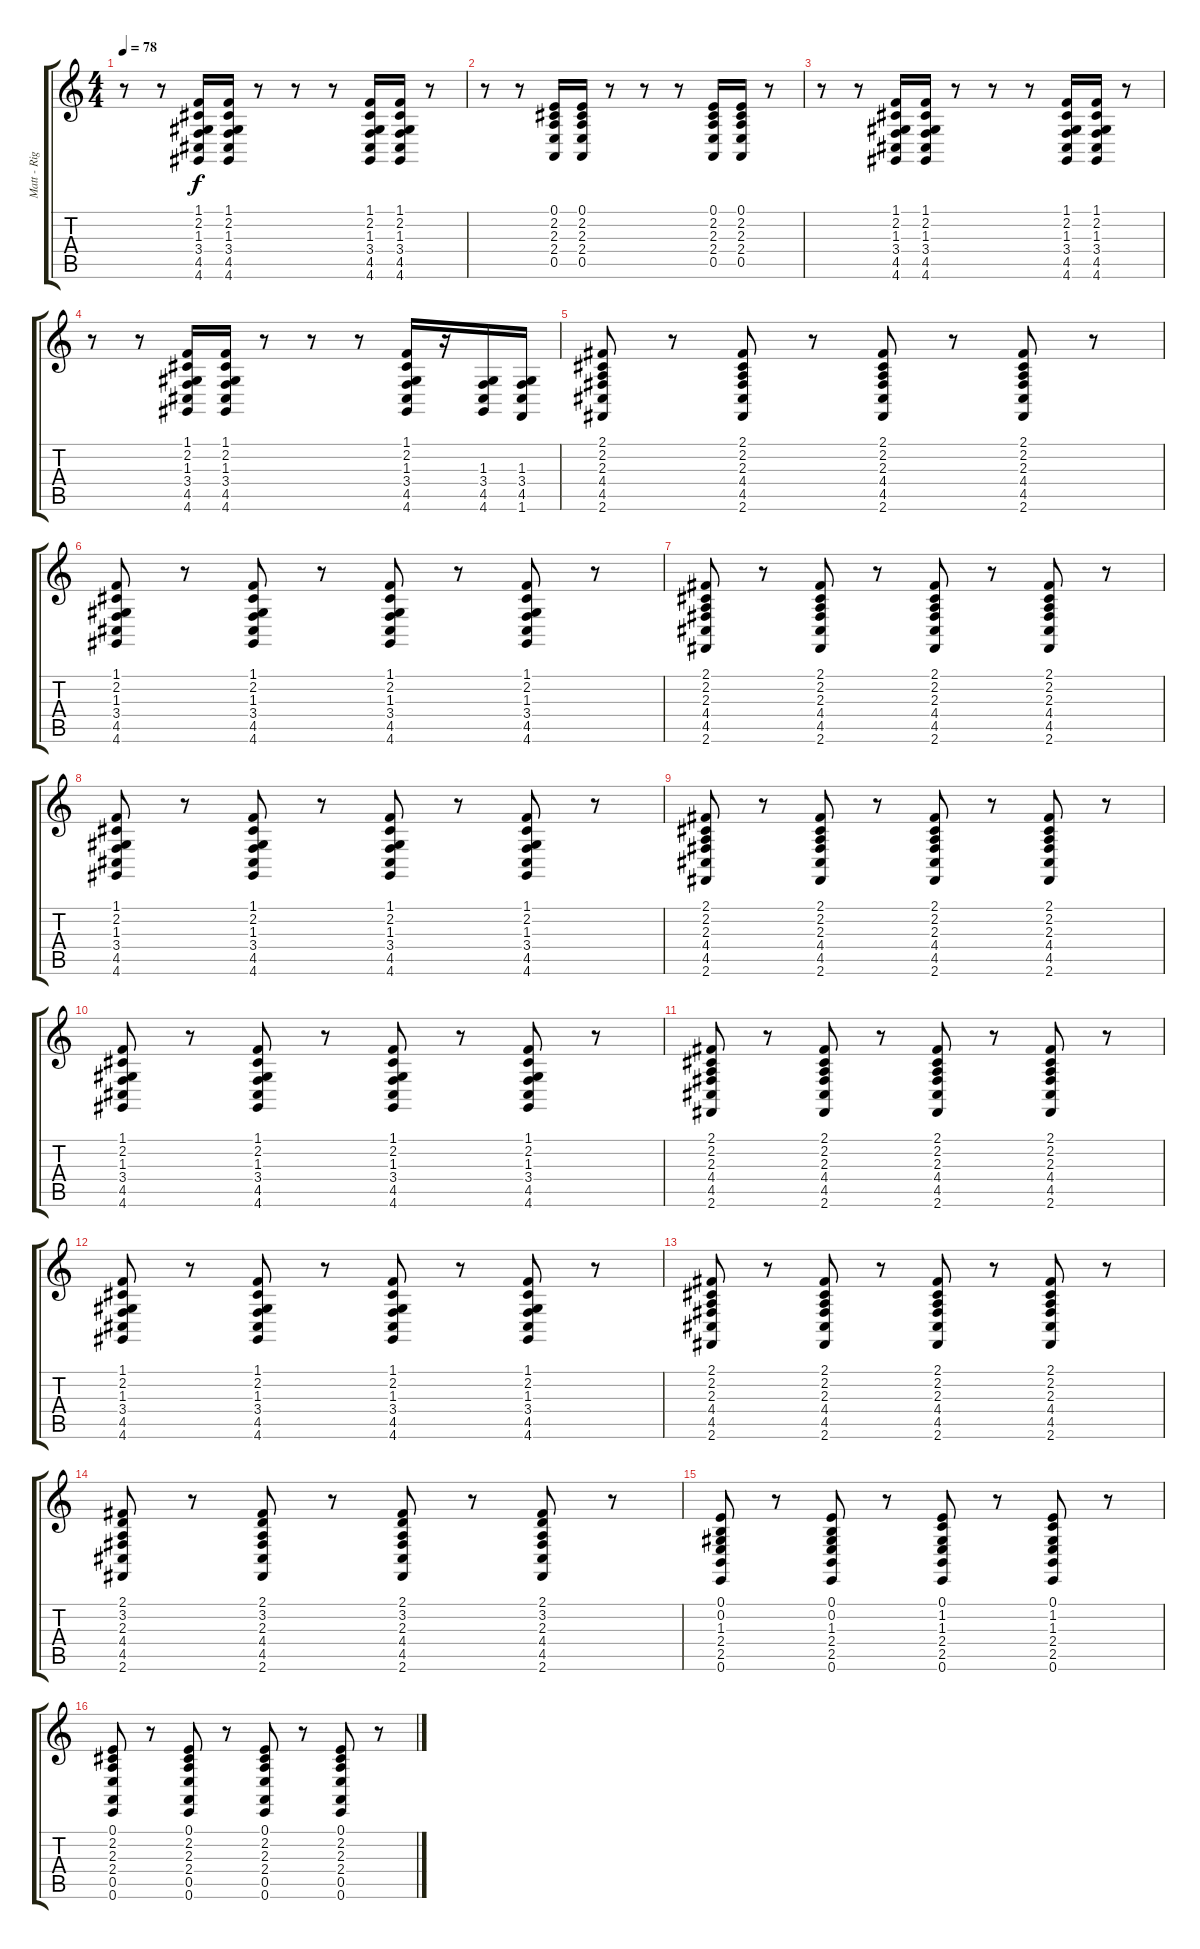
\track ("Matt - Right Hand" "Matt - Rig") {instrument acousticgrandpiano}
\staff {score tabs}
\tuning (E4 B3 G3 D3 A2 E2) {hide}
\ts (4 4)
\tempo 78
\clef g2
\ks c
r.8{dy f} r.8 (1.1 2.2 1.3 3.4 4.5 4.6).16 (1.1 2.2 1.3 3.4 4.5 4.6).16 r.8 r.8 r.8 (1.1 2.2 1.3 3.4 4.5 4.6).16 (1.1 2.2 1.3 3.4 4.5 4.6).16 r.8 |
r.8 r.8 (0.1 2.2 2.3 2.4 0.5).16 (0.1 2.2 2.3 2.4 0.5).16 r.8 r.8 r.8 (0.1 2.2 2.3 2.4 0.5).16 (0.1 2.2 2.3 2.4 0.5).16 r.8 |
r.8 r.8 (1.1 2.2 1.3 3.4 4.5 4.6).16 (1.1 2.2 1.3 3.4 4.5 4.6).16 r.8 r.8 r.8 (1.1 2.2 1.3 3.4 4.5 4.6).16 (1.1 2.2 1.3 3.4 4.5 4.6).16 r.8 |
r.8 r.8 (1.1 2.2 1.3 3.4 4.5 4.6).16 (1.1 2.2 1.3 3.4 4.5 4.6).16 r.8 r.8 r.8 (1.1 2.2 1.3 3.4 4.5 4.6).16 r.16 (1.3 3.4 4.5 4.6).16 (1.3 3.4 4.5 1.6).16 |
(2.1 2.2 2.3 4.4 4.5 2.6).8 r.8 (2.1 2.2 2.3 4.4 4.5 2.6).8 r.8 (2.1 2.2 2.3 4.4 4.5 2.6).8 r.8 (2.1 2.2 2.3 4.4 4.5 2.6).8 r.8 |
(1.1 2.2 1.3 3.4 4.5 4.6).8 r.8 (1.1 2.2 1.3 3.4 4.5 4.6).8 r.8 (1.1 2.2 1.3 3.4 4.5 4.6).8 r.8 (1.1 2.2 1.3 3.4 4.5 4.6).8 r.8 |
(2.1 2.2 2.3 4.4 4.5 2.6).8 r.8 (2.1 2.2 2.3 4.4 4.5 2.6).8 r.8 (2.1 2.2 2.3 4.4 4.5 2.6).8 r.8 (2.1 2.2 2.3 4.4 4.5 2.6).8 r.8 |
(1.1 2.2 1.3 3.4 4.5 4.6).8 r.8 (1.1 2.2 1.3 3.4 4.5 4.6).8 r.8 (1.1 2.2 1.3 3.4 4.5 4.6).8 r.8 (1.1 2.2 1.3 3.4 4.5 4.6).8 r.8 |
(2.1 2.2 2.3 4.4 4.5 2.6).8 r.8 (2.1 2.2 2.3 4.4 4.5 2.6).8 r.8 (2.1 2.2 2.3 4.4 4.5 2.6).8 r.8 (2.1 2.2 2.3 4.4 4.5 2.6).8 r.8 |
(1.1 2.2 1.3 3.4 4.5 4.6).8 r.8 (1.1 2.2 1.3 3.4 4.5 4.6).8 r.8 (1.1 2.2 1.3 3.4 4.5 4.6).8 r.8 (1.1 2.2 1.3 3.4 4.5 4.6).8 r.8 |
(2.1 2.2 2.3 4.4 4.5 2.6).8 r.8 (2.1 2.2 2.3 4.4 4.5 2.6).8 r.8 (2.1 2.2 2.3 4.4 4.5 2.6).8 r.8 (2.1 2.2 2.3 4.4 4.5 2.6).8 r.8 |
(1.1 2.2 1.3 3.4 4.5 4.6).8 r.8 (1.1 2.2 1.3 3.4 4.5 4.6).8 r.8 (1.1 2.2 1.3 3.4 4.5 4.6).8 r.8 (1.1 2.2 1.3 3.4 4.5 4.6).8 r.8 |
(2.1 2.2 2.3 4.4 4.5 2.6).8 r.8 (2.1 2.2 2.3 4.4 4.5 2.6).8 r.8 (2.1 2.2 2.3 4.4 4.5 2.6).8 r.8 (2.1 2.2 2.3 4.4 4.5 2.6).8 r.8 |
(2.1 3.2 2.3 4.4 4.5 2.6).8 r.8 (2.1 3.2 2.3 4.4 4.5 2.6).8 r.8 (2.1 3.2 2.3 4.4 4.5 2.6).8 r.8 (2.1 3.2 2.3 4.4 4.5 2.6).8 r.8 |
(0.1 0.2 1.3 2.4 2.5 0.6).8 r.8 (0.1 0.2 1.3 2.4 2.5 0.6).8 r.8 (0.1 1.2 1.3 2.4 2.5 0.6).8 r.8 (0.1 1.2 1.3 2.4 2.5 0.6).8 r.8 |
(0.1 2.2 2.3 2.4 0.5 0.6).8 r.8 (0.1 2.2 2.3 2.4 0.5 0.6).8 r.8 (0.1 2.2 2.3 2.4 0.5 0.6).8 r.8 (0.1 2.2 2.3 2.4 0.5 0.6).8 r.8
